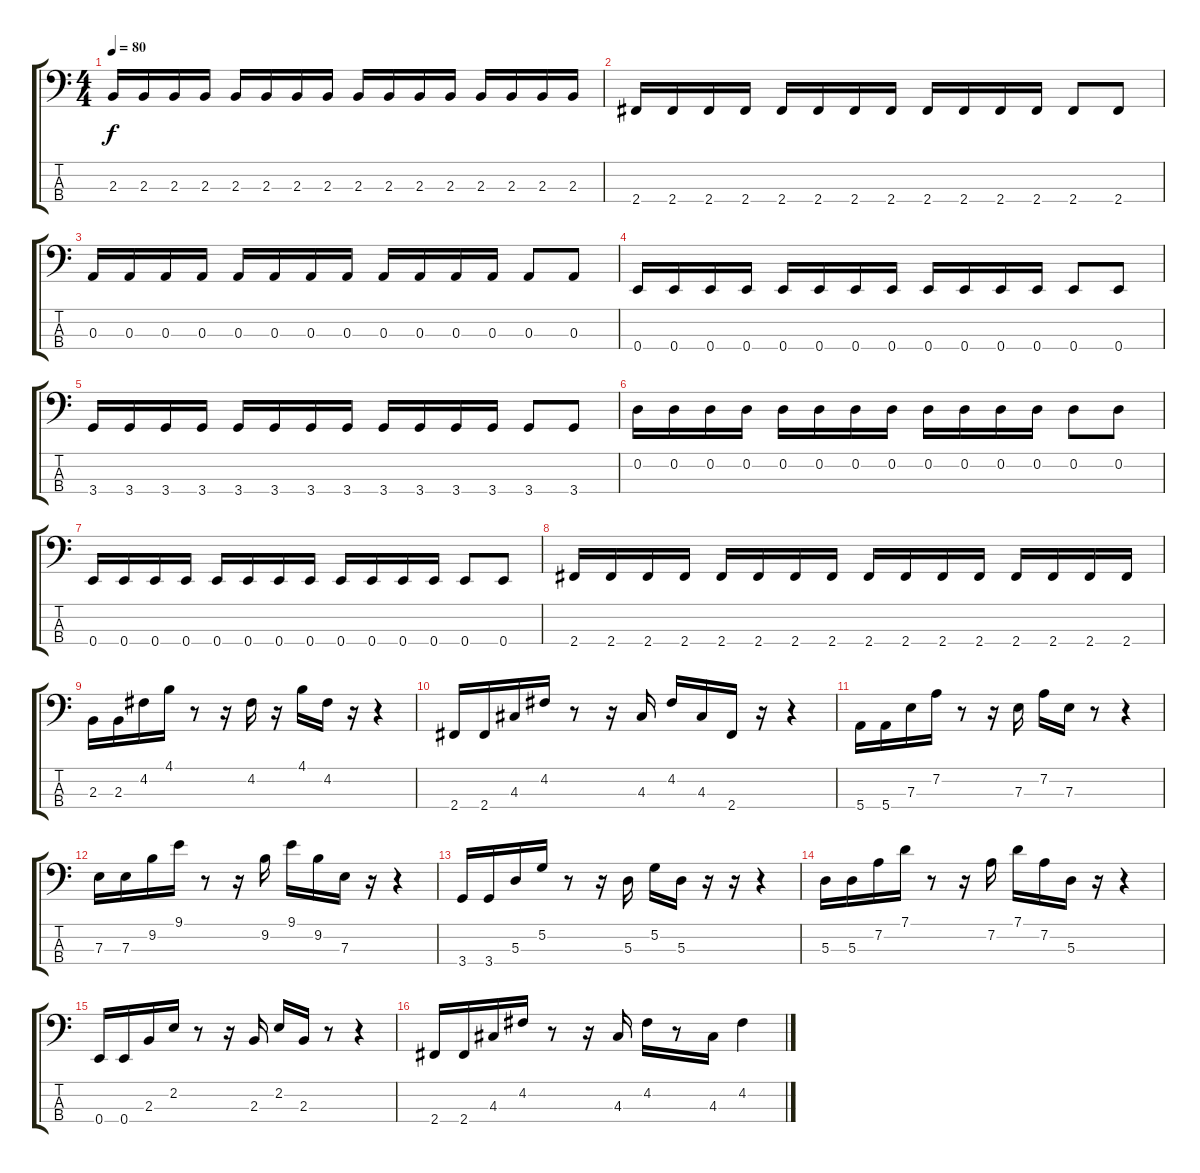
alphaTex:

\track "" {instrument electricbassfinger}
\staff {score tabs}
\tuning (G2 D2 A1 E1) {hide}
\ts (4 4)
\tempo 80
\clef f4
\ks c
2.3.16{dy f} 2.3.16 2.3.16 2.3.16 2.3.16 2.3.16 2.3.16 2.3.16 2.3.16 2.3.16 2.3.16 2.3.16 2.3.16 2.3.16 2.3.16 2.3.16 |
2.4.16 2.4.16 2.4.16 2.4.16 2.4.16 2.4.16 2.4.16 2.4.16 2.4.16 2.4.16 2.4.16 2.4.16 2.4.8 2.4.8 |
0.3.16 0.3.16 0.3.16 0.3.16 0.3.16 0.3.16 0.3.16 0.3.16 0.3.16 0.3.16 0.3.16 0.3.16 0.3.8 0.3.8 |
0.4.16 0.4.16 0.4.16 0.4.16 0.4.16 0.4.16 0.4.16 0.4.16 0.4.16 0.4.16 0.4.16 0.4.16 0.4.8 0.4.8 |
3.4.16 3.4.16 3.4.16 3.4.16 3.4.16 3.4.16 3.4.16 3.4.16 3.4.16 3.4.16 3.4.16 3.4.16 3.4.8 3.4.8 |
0.2.16 0.2.16 0.2.16 0.2.16 0.2.16 0.2.16 0.2.16 0.2.16 0.2.16 0.2.16 0.2.16 0.2.16 0.2.8 0.2.8 |
0.4.16 0.4.16 0.4.16 0.4.16 0.4.16 0.4.16 0.4.16 0.4.16 0.4.16 0.4.16 0.4.16 0.4.16 0.4.8 0.4.8 |
2.4.16 2.4.16 2.4.16 2.4.16 2.4.16 2.4.16 2.4.16 2.4.16 2.4.16 2.4.16 2.4.16 2.4.16 2.4.16 2.4.16 2.4.16 2.4.16 |
2.3.16 2.3.16 4.2.16 4.1.16 r.8 r.16 4.2.16 r.16 4.1.16 4.2.16 r.16 r.4 |
2.4.16 2.4.16 4.3.16 4.2.16 r.8 r.16 4.3.16 4.2.16 4.3.16 2.4.16 r.16 r.4 |
5.4.16 5.4.16 7.3.16 7.2.16 r.8 r.16 7.3.16 7.2.16 7.3.16 r.8 r.4 |
7.3.16 7.3.16 9.2.16 9.1.16 r.8 r.16 9.2.16 9.1.16 9.2.16 7.3.16 r.16 r.4 |
3.4.16 3.4.16 5.3.16 5.2.16 r.8 r.16 5.3.16 5.2.16 5.3.16 r.16 r.16 r.4 |
5.3.16 5.3.16 7.2.16 7.1.16 r.8 r.16 7.2.16 7.1.16 7.2.16 5.3.16 r.16 r.4 |
0.4.16 0.4.16 2.3.16 2.2.16 r.8 r.16 2.3.16 2.2.16 2.3.16 r.8 r.4 |
2.4.16 2.4.16 4.3.16 4.2.16 r.8 r.16 4.3.16 4.2.16 r.8 4.3.16 4.2.4
